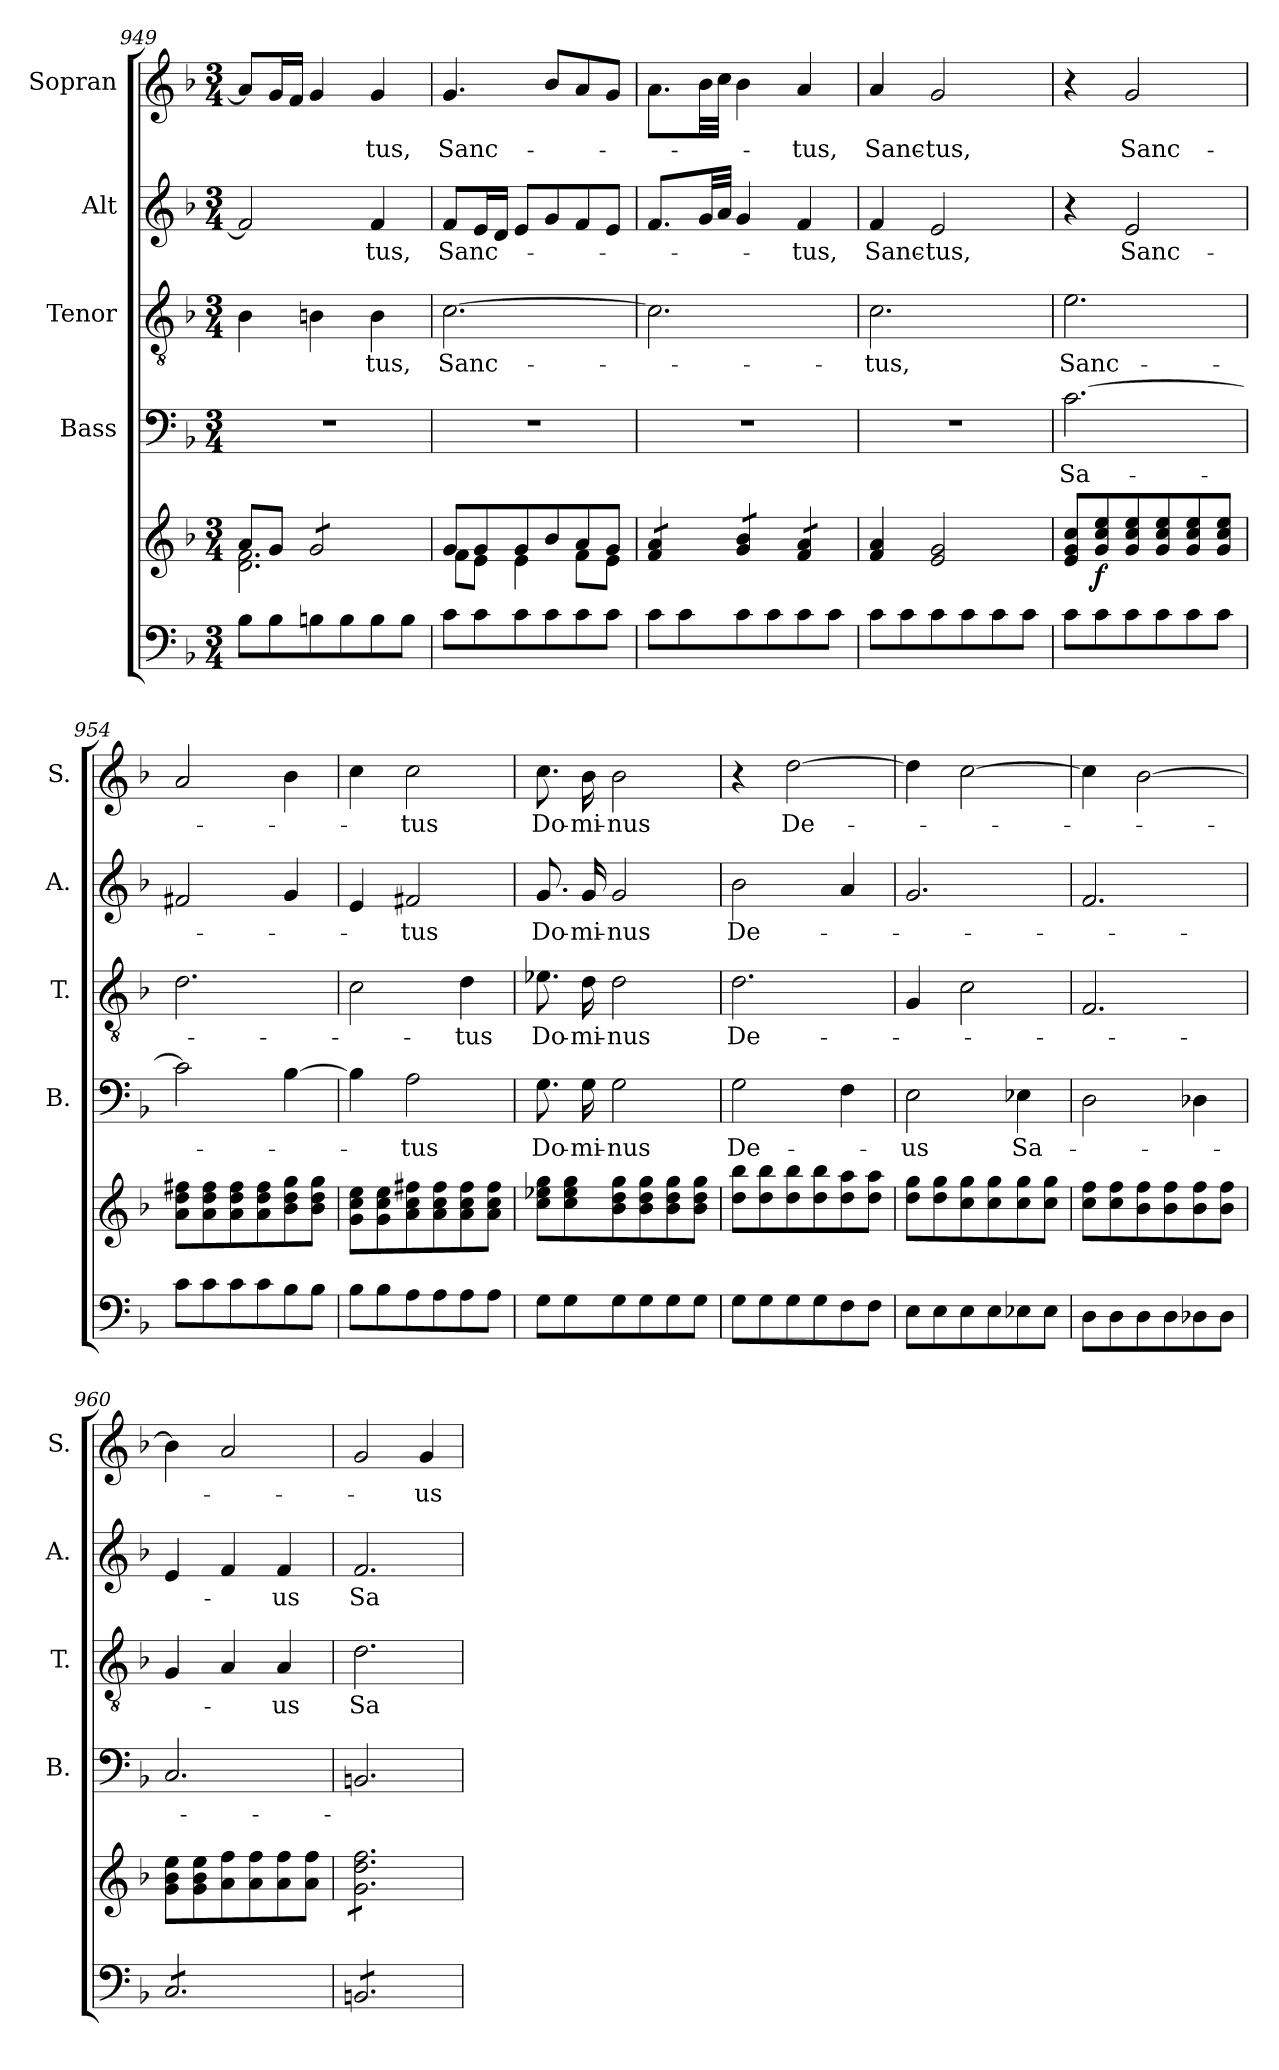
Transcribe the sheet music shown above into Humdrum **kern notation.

**kern	**kern	**dynam	**kern	**text	**kern	**text	**kern	**text	**kern	**text
*part5	*part5	*part5	*part4	*part4	*part3	*part3	*part2	*part2	*part1	*part1
*staff6	*staff5	*staff5/6	*staff4	*staff4	*staff3	*staff3	*staff2	*staff2	*staff1	*staff1
*	*	*	*I"Bass	*	*I"Tenor	*	*I"Alt	*	*I"Sopran	*
*	*	*	*I'B.	*	*I'T.	*	*I'A.	*	*I'S.	*
*clefF4	*clefG2	*	*clefF4	*	*clefGv2	*	*clefG2	*	*clefG2	*
*k[b-]	*k[b-]	*	*k[b-]	*	*k[b-]	*	*k[b-]	*	*k[b-]	*
*F:	*F:	*	*F:	*	*F:	*	*F:	*	*F:	*
*M3/4	*M3/4	*	*M3/4	*	*M3/4	*	*M3/4	*	*M3/4	*
=949	=949	=949	=949	=949	=949	=949	=949	=949	=949	=949
*	*^	*	*	*	*	*	*	*	*	*
8B-\L	8a/L	2.d\ 2.f\	.	2.r	.	4B-\	.	2f/]	.	8a/L]	.
8B-\	8g/J	.	.	.	.	.	.	.	.	16g/L	.
.	.	.	.	.	.	.	.	.	.	16f/JJ	.
*	*tremolo	*	*	*	*	*	*	*	*	*	*
8Bn\	8g/L	.	.	.	.	4Bn\	.	.	.	4g/	.
8B\	8g/	.	.	.	.	.	.	.	.	.	.
!	!	!	!	!	!	!	!LO:LY:b	!	!LO:LY:b	!	!LO:LY:b
8B\	8g/	.	.	.	.	4B\	-tus,	4f/	-tus,	4g/	-tus,
8B\J	8g/J	.	.	.	.	.	.	.	.	.	.
*	*Xtremolo	*	*	*	*	*	*	*	*	*	*
=950	=950	=950	=950	=950	=950	=950	=950	=950	=950	=950	=950
!	!	!	!	!	!	!	!LO:LY:b	!	!LO:LY:b	!	!LO:LY:b
8c\L	8g/L	8f\L	.	2.r	.	[2.c\	Sanc-	8f/L	Sanc-	4.g/	Sanc-
8c\	8g/	8e\J	.	.	.	.	.	16e/L	.	.	.
.	.	.	.	.	.	.	.	16d/JJ	.	.	.
8c\	8g/	4e\	.	.	.	.	.	8e/L	.	.	.
8c\	8b-/	.	.	.	.	.	.	8g/	.	8b-/L	.
8c\	8a/	8f\L	.	.	.	.	.	8f/	.	8a/	.
8c\J	8g/J	8e\J	.	.	.	.	.	8e/J	.	8g/J	.
*	*v	*v	*	*	*	*	*	*	*	*	*
!!LO:PB:g=z
=951	=951	=951	=951	=951	=951	=951	=951	=951	=951	=951
*	*tremolo	*	*	*	*	*	*	*	*	*
8c\L	8f/ 8a/L	.	2.r	.	2.c\]	.	8.f/L	.	8.a\L	.
8c\	8f/ 8a/J	.	.	.	.	.	.	.	.	.
.	.	.	.	.	.	.	32g/LL	.	32b-\LL	.
.	.	.	.	.	.	.	32a/JJJ	.	32cc\JJJ	.
8c\	8g/ 8b-/L	.	.	.	.	.	4g/	.	4b-\	.
8c\	8g/ 8b-/J	.	.	.	.	.	.	.	.	.
!	!	!	!	!	!	!	!	!LO:LY:b	!	!LO:LY:b
8c\	8f/ 8a/L	.	.	.	.	.	4f/	-tus,	4a/	-tus,
8c\J	8f/ 8a/J	.	.	.	.	.	.	.	.	.
*	*Xtremolo	*	*	*	*	*	*	*	*	*
=952	=952	=952	=952	=952	=952	=952	=952	=952	=952	=952
!	!	!	!	!	!	!LO:LY:b	!	!LO:LY:b	!	!LO:LY:b
8c\L	4f/ 4a/	.	2.r	.	2.c\	-tus,	4f/	Sanc-	4a/	Sanc-
8c\	.	.	.	.	.	.	.	.	.	.
!	!	!	!	!	!	!	!	!LO:LY:b	!	!LO:LY:b
8c\	2e/ 2g/	.	.	.	.	.	2e/	-tus,	2g/	-tus,
8c\	.	.	.	.	.	.	.	.	.	.
8c\	.	.	.	.	.	.	.	.	.	.
8c\J	.	.	.	.	.	.	.	.	.	.
=953	=953	=953	=953	=953	=953	=953	=953	=953	=953	=953
!	!	!	!	!LO:LY:b	!	!LO:LY:b	!	!	!	!
8c\L	8e/ 8g/ 8cc/L	.	[2.c\	Sa-	2.e\	Sanc-	4r	.	4r	.
!	!	!LO:DY:b	!	!	!	!	!	!	!	!
8c\	8g/ 8cc/ 8ee/	f	.	.	.	.	.	.	.	.
!	!	!	!	!	!	!	!	!LO:LY:b	!	!LO:LY:b
8c\	8g/ 8cc/ 8ee/	.	.	.	.	.	2e/	Sanc-	2g/	Sanc-
8c\	8g/ 8cc/ 8ee/	.	.	.	.	.	.	.	.	.
8c\	8g/ 8cc/ 8ee/	.	.	.	.	.	.	.	.	.
8c\J	8g/ 8cc/ 8ee/J	.	.	.	.	.	.	.	.	.
=954	=954	=954	=954	=954	=954	=954	=954	=954	=954	=954
8c\L	8a\ 8dd\ 8ff#X\L	.	2c\]	.	2.d\	.	2f#X/	.	2a/	.
8c\	8a\ 8dd\ 8ff#\	.	.	.	.	.	.	.	.	.
8c\	8a\ 8dd\ 8ff#\	.	.	.	.	.	.	.	.	.
8c\	8a\ 8dd\ 8ff#\	.	.	.	.	.	.	.	.	.
8B-\	8b-\ 8dd\ 8gg\	.	[4B-\	.	.	.	4g/	.	4b-\	.
8B-\J	8b-\ 8dd\ 8gg\J	.	.	.	.	.	.	.	.	.
=955	=955	=955	=955	=955	=955	=955	=955	=955	=955	=955
8B-\L	8g\ 8cc\ 8ee\L	.	4B-\]	.	2c\	.	4e/	.	4cc\	.
8B-\	8g\ 8cc\ 8ee\	.	.	.	.	.	.	.	.	.
!	!	!	!	!LO:LY:b	!	!	!	!LO:LY:b	!	!LO:LY:b
8A\	8a\ 8cc\ 8ff#X\	.	2A\	-tus	.	.	2f#X/	-tus	2cc\	-tus
8A\	8a\ 8cc\ 8ff#\	.	.	.	.	.	.	.	.	.
!	!	!	!	!	!	!LO:LY:b	!	!	!	!
8A\	8a\ 8cc\ 8ff#\	.	.	.	4d\	-tus	.	.	.	.
8A\J	8a\ 8cc\ 8ff#\J	.	.	.	.	.	.	.	.	.
=956	=956	=956	=956	=956	=956	=956	=956	=956	=956	=956
!	!	!	!	!LO:LY:b	!	!LO:LY:b	!	!LO:LY:b	!	!LO:LY:b
8G\L	8cc\ 8ee-X\ 8gg\L	.	8.G\	Do-	8.e-X\	Do-	8.g/	Do-	8.cc\	Do-
8G\	8cc\ 8ee-\ 8gg\	.	.	.	.	.	.	.	.	.
!	!	!	!	!LO:LY:b	!	!LO:LY:b	!	!LO:LY:b	!	!LO:LY:b
.	.	.	16G\	-mi-	16d\	-mi-	16g/	-mi-	16b-\	-mi-
!	!	!	!	!LO:LY:b	!	!LO:LY:b	!	!LO:LY:b	!	!LO:LY:b
8G\	8b-\ 8dd\ 8gg\	.	2G\	-nus	2d\	-nus	2g/	-nus	2b-\	-nus
8G\	8b-\ 8dd\ 8gg\	.	.	.	.	.	.	.	.	.
8G\	8b-\ 8dd\ 8gg\	.	.	.	.	.	.	.	.	.
8G\J	8b-\ 8dd\ 8gg\J	.	.	.	.	.	.	.	.	.
!!LO:LB:g=z
=957	=957	=957	=957	=957	=957	=957	=957	=957	=957	=957
!	!	!	!	!LO:LY:b	!	!LO:LY:b	!	!LO:LY:b	!	!
8G\L	8dd\ 8bb-\L	.	2G\	De-	2.d\	De-	2b-\	De-	4r	.
8G\	8dd\ 8bb-\	.	.	.	.	.	.	.	.	.
!	!	!	!	!	!	!	!	!	!	!LO:LY:b
8G\	8dd\ 8bb-\	.	.	.	.	.	.	.	[2dd\	De-
8G\	8dd\ 8bb-\	.	.	.	.	.	.	.	.	.
8F\	8dd\ 8aa\	.	4F\	.	.	.	4a/	.	.	.
8F\J	8dd\ 8aa\J	.	.	.	.	.	.	.	.	.
=958	=958	=958	=958	=958	=958	=958	=958	=958	=958	=958
!	!	!	!	!LO:LY:b	!	!	!	!	!	!
8E\L	8dd\ 8gg\L	.	2E\	-us	4G/	.	2.g/	.	4dd\]	.
8E\	8dd\ 8gg\	.	.	.	.	.	.	.	.	.
8E\	8cc\ 8gg\	.	.	.	2c\	.	.	.	[2cc\	.
8E\	8cc\ 8gg\	.	.	.	.	.	.	.	.	.
!	!	!	!	!LO:LY:b	!	!	!	!	!	!
8E-X\	8cc\ 8gg\	.	4E-X\	Sa-	.	.	.	.	.	.
8E-\J	8cc\ 8gg\J	.	.	.	.	.	.	.	.	.
=959	=959	=959	=959	=959	=959	=959	=959	=959	=959	=959
8D\L	8cc\ 8ff\L	.	2D\	.	2.F/	.	2.f/	.	4cc\]	.
8D\	8cc\ 8ff\	.	.	.	.	.	.	.	.	.
8D\	8b-\ 8ff\	.	.	.	.	.	.	.	[2b-\	.
8D\	8b-\ 8ff\	.	.	.	.	.	.	.	.	.
8D-X\	8b-\ 8ff\	.	4D-X\	.	.	.	.	.	.	.
8D-\J	8b-\ 8ff\J	.	.	.	.	.	.	.	.	.
=960	=960	=960	=960	=960	=960	=960	=960	=960	=960	=960
*tremolo	*	*	*	*	*	*	*	*	*	*
8C/L	8g\ 8b-\ 8ee\L	.	2.C/	.	4G/	.	4e/	.	4b-\]	.
8C/	8g\ 8b-\ 8ee\	.	.	.	.	.	.	.	.	.
8C/	8a\ 8ff\	.	.	.	4A/	.	4f/	.	2a/	.
8C/	8a\ 8ff\	.	.	.	.	.	.	.	.	.
!	!	!	!	!	!	!LO:LY:b	!	!LO:LY:b	!	!
8C/	8a\ 8ff\	.	.	.	4A/	-us	4f/	-us	.	.
8C/J	8a\ 8ff\J	.	.	.	.	.	.	.	.	.
=961	=961	=961	=961	=961	=961	=961	=961	=961	=961	=961
!	!	!	!	!	!	!LO:LY:b	!	!LO:LY:b	!	!
*	*tremolo	*	*	*	*	*	*	*	*	*
8BBn/L	8g\ 8dd\ 8ff\L	.	2.BBn/	.	2.d\	Sa-	2.f/	Sa-	2g/	.
8BBn/	8g\ 8dd\ 8ff\	.	.	.	.	.	.	.	.	.
8BBn/	8g\ 8dd\ 8ff\	.	.	.	.	.	.	.	.	.
8BBn/	8g\ 8dd\ 8ff\	.	.	.	.	.	.	.	.	.
!	!	!	!	!	!	!	!	!	!	!LO:LY:b
8BBn/	8g\ 8dd\ 8ff\	.	.	.	.	.	.	.	4g/	-us
8BBn/J	8g\ 8dd\ 8ff\J	.	.	.	.	.	.	.	.	.
*	*Xtremolo	*	*	*	*	*	*	*	*	*
*Xtremolo	*	*	*	*	*	*	*	*	*	*
=	=	=	=	=	=	=	=	=	=	=
*-	*-	*-	*-	*-	*-	*-	*-	*-	*-	*-
